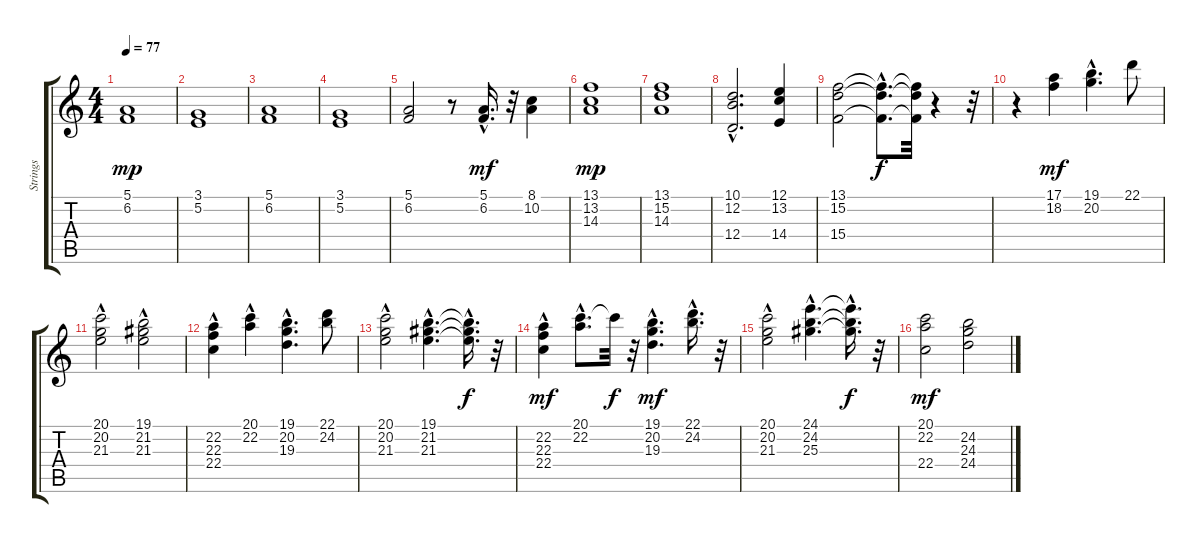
\track ("Strings" "Strings") {instrument synthstrings1}
\staff {score tabs}
\tuning (E4 B3 G3 D3 A2 E2) {hide}
\ts (4 4)
\tempo 77
\clef g2
\ks c
(5.1 6.2).1{dy mp} |
(3.1 5.2).1 |
(5.1 6.2).1 |
(3.1 5.2).1 |
(5.1 6.2).2 r.8 (5.1{hac} 6.2{hac}).16{d dy mf} r.32 (8.1 10.2).4 |
(13.1 13.2 14.3).1{dy mp} |
(13.1 15.2 14.3).1 |
(10.1{hac} 12.2{hac} 12.4{hac}).2{d} (12.1 13.2 14.4).4 |
(13.1 15.2 15.4).2 (13.1{hac t} 15.2{hac t} 15.4{hac t}).8{d dy f} (13.1{t} 15.2{t} 15.4{t}).32 r.4 r.32 |
r.4 (17.1 18.2).4{dy mf} (19.1{hac} 20.2{hac}).4{d} 22.1.8 |
(20.1 20.2 21.3{hac}).2 (19.1 21.2{hac} 21.3{hac}).2 |
(22.2{hac} 22.3 22.4).4 (20.1 22.2{hac}).4 (19.1 20.2{hac} 19.3).4{d} (22.1 24.2).8 |
(20.1 20.2{hac} 21.3{hac}).2 (19.1{hac} 21.2{hac} 21.3{hac}).4{d} (19.1{hac t} 21.2{hac t} 21.3{hac t}).16{d dy f} r.32 |
(22.2{hac} 22.3 22.4).4{dy mf} (20.1{hac} 22.2{hac}).8{d} 20.1{t}.32{dy f} r.32 (19.1 20.2{hac} 19.3).4{d dy mf} (22.1{hac} 24.2{hac}).16{d} r.32 |
(20.1{hac} 20.2 21.3).2 (24.1{hac} 24.2{hac} 25.3{hac}).4{d} (24.1{hac t} 24.2{hac t} 25.3{hac t}).16{d dy f} r.32 |
(20.1 22.2 22.4).2{dy mf} (24.2 24.3 24.4).2
